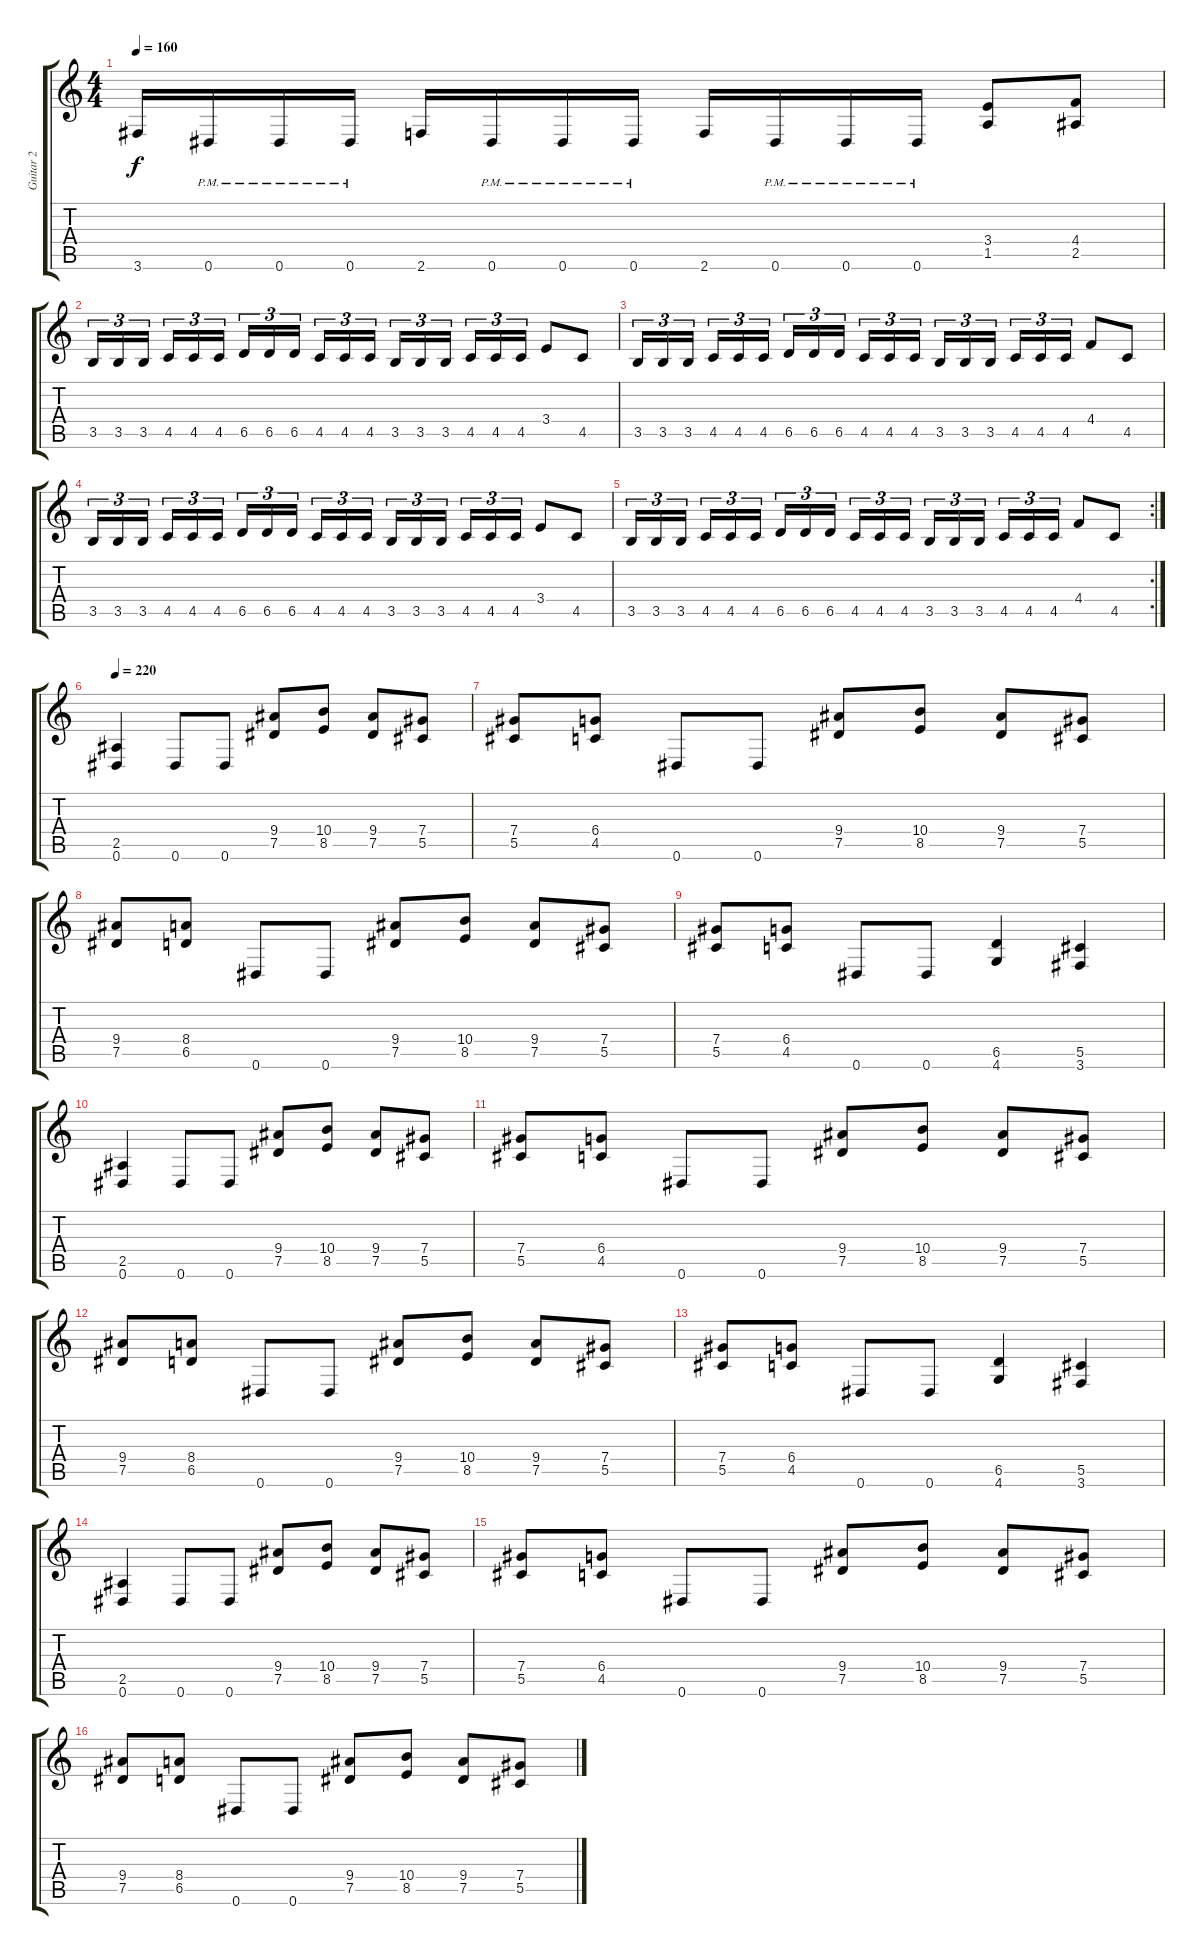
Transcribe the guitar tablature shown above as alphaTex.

\track ("Guitar 2" "Guitar 2") {instrument distortionguitar}
\staff {score tabs}
\tuning (Eb4 Bb3 Gb3 Db3 Ab2 Eb2) {hide}
\ts (4 4)
\tempo 160
\clef g2
\ks c
3.6.16{dy f} 0.6{pm}.16 0.6{pm}.16 0.6{pm}.16 2.6.16 0.6{pm}.16 0.6{pm}.16 0.6{pm}.16 2.6.16 0.6{pm}.16 0.6{pm}.16 0.6{pm}.16 (3.4 1.5).8 (4.4 2.5).8 |
3.5.16{tu (3 2)} 3.5.16{tu (3 2)} 3.5.16{tu (3 2)} 4.5.16{tu (3 2)} 4.5.16{tu (3 2)} 4.5.16{tu (3 2)} 6.5.16{tu (3 2)} 6.5.16{tu (3 2)} 6.5.16{tu (3 2)} 4.5.16{tu (3 2)} 4.5.16{tu (3 2)} 4.5.16{tu (3 2)} 3.5.16{tu (3 2)} 3.5.16{tu (3 2)} 3.5.16{tu (3 2)} 4.5.16{tu (3 2)} 4.5.16{tu (3 2)} 4.5.16{tu (3 2)} 3.4.8 4.5.8 |
3.5.16{tu (3 2)} 3.5.16{tu (3 2)} 3.5.16{tu (3 2)} 4.5.16{tu (3 2)} 4.5.16{tu (3 2)} 4.5.16{tu (3 2)} 6.5.16{tu (3 2)} 6.5.16{tu (3 2)} 6.5.16{tu (3 2)} 4.5.16{tu (3 2)} 4.5.16{tu (3 2)} 4.5.16{tu (3 2)} 3.5.16{tu (3 2)} 3.5.16{tu (3 2)} 3.5.16{tu (3 2)} 4.5.16{tu (3 2)} 4.5.16{tu (3 2)} 4.5.16{tu (3 2)} 4.4.8 4.5.8 |
3.5.16{tu (3 2)} 3.5.16{tu (3 2)} 3.5.16{tu (3 2)} 4.5.16{tu (3 2)} 4.5.16{tu (3 2)} 4.5.16{tu (3 2)} 6.5.16{tu (3 2)} 6.5.16{tu (3 2)} 6.5.16{tu (3 2)} 4.5.16{tu (3 2)} 4.5.16{tu (3 2)} 4.5.16{tu (3 2)} 3.5.16{tu (3 2)} 3.5.16{tu (3 2)} 3.5.16{tu (3 2)} 4.5.16{tu (3 2)} 4.5.16{tu (3 2)} 4.5.16{tu (3 2)} 3.4.8 4.5.8 |
\rc 2
3.5.16{tu (3 2)} 3.5.16{tu (3 2)} 3.5.16{tu (3 2)} 4.5.16{tu (3 2)} 4.5.16{tu (3 2)} 4.5.16{tu (3 2)} 6.5.16{tu (3 2)} 6.5.16{tu (3 2)} 6.5.16{tu (3 2)} 4.5.16{tu (3 2)} 4.5.16{tu (3 2)} 4.5.16{tu (3 2)} 3.5.16{tu (3 2)} 3.5.16{tu (3 2)} 3.5.16{tu (3 2)} 4.5.16{tu (3 2)} 4.5.16{tu (3 2)} 4.5.16{tu (3 2)} 4.4.8 4.5.8 |
\tempo 220
(2.5 0.6).4 0.6.8 0.6.8 (9.4 7.5).8 (10.4 8.5).8 (9.4 7.5).8 (7.4 5.5).8 |
(7.4 5.5).8 (6.4 4.5).8 0.6.8 0.6.8 (9.4 7.5).8 (10.4 8.5).8 (9.4 7.5).8 (7.4 5.5).8 |
(9.4 7.5).8 (8.4 6.5).8 0.6.8 0.6.8 (9.4 7.5).8 (10.4 8.5).8 (9.4 7.5).8 (7.4 5.5).8 |
(7.4 5.5).8 (6.4 4.5).8 0.6.8 0.6.8 (6.5 4.6).4 (5.5 3.6).4 |
(2.5 0.6).4 0.6.8 0.6.8 (9.4 7.5).8 (10.4 8.5).8 (9.4 7.5).8 (7.4 5.5).8 |
(7.4 5.5).8 (6.4 4.5).8 0.6.8 0.6.8 (9.4 7.5).8 (10.4 8.5).8 (9.4 7.5).8 (7.4 5.5).8 |
(9.4 7.5).8 (8.4 6.5).8 0.6.8 0.6.8 (9.4 7.5).8 (10.4 8.5).8 (9.4 7.5).8 (7.4 5.5).8 |
(7.4 5.5).8 (6.4 4.5).8 0.6.8 0.6.8 (6.5 4.6).4 (5.5 3.6).4 |
(2.5 0.6).4 0.6.8 0.6.8 (9.4 7.5).8 (10.4 8.5).8 (9.4 7.5).8 (7.4 5.5).8 |
(7.4 5.5).8 (6.4 4.5).8 0.6.8 0.6.8 (9.4 7.5).8 (10.4 8.5).8 (9.4 7.5).8 (7.4 5.5).8 |
(9.4 7.5).8 (8.4 6.5).8 0.6.8 0.6.8 (9.4 7.5).8 (10.4 8.5).8 (9.4 7.5).8 (7.4 5.5).8
